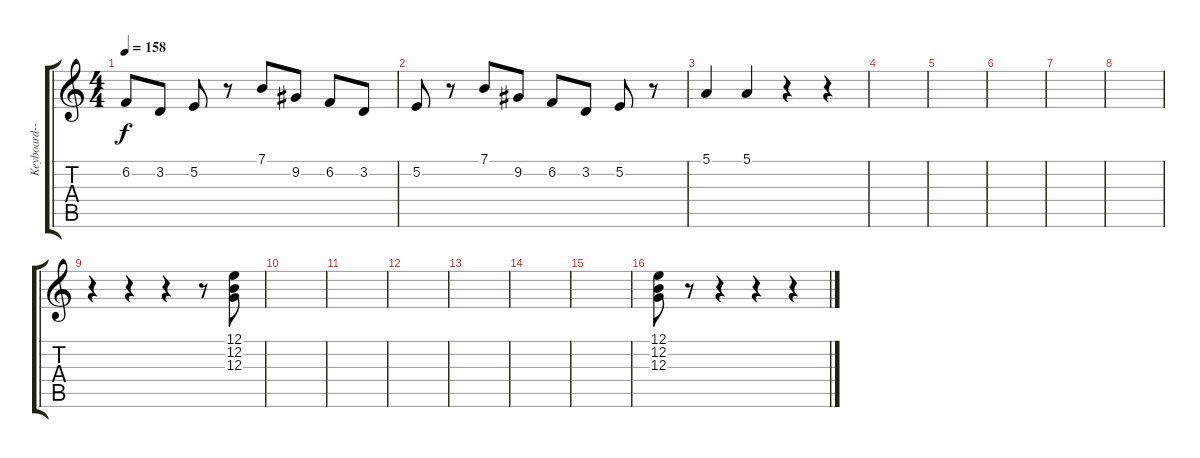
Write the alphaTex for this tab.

\track ("" "Keyboard--") {instrument stringensemble1}
\staff {score tabs}
\tuning (E4 B3 G3 D3 A2 E2) {hide}
\ts (4 4)
\tempo 158
\clef g2
\ks c
6.2.8{dy f} 3.2.8 5.2.8 r.8 7.1.8 9.2.8 6.2.8 3.2.8 |
5.2.8 r.8 7.1.8 9.2.8 6.2.8 3.2.8 5.2.8 r.8 |
5.1.4{instrument orchestrahit} 5.1.4 r.4 r.4 |
|
|
|
|
|
r.4 r.4 r.4 r.8 (12.1 12.2 12.3).8 |
|
|
|
|
|
|
(12.1 12.2 12.3).8 r.8 r.4 r.4 r.4
